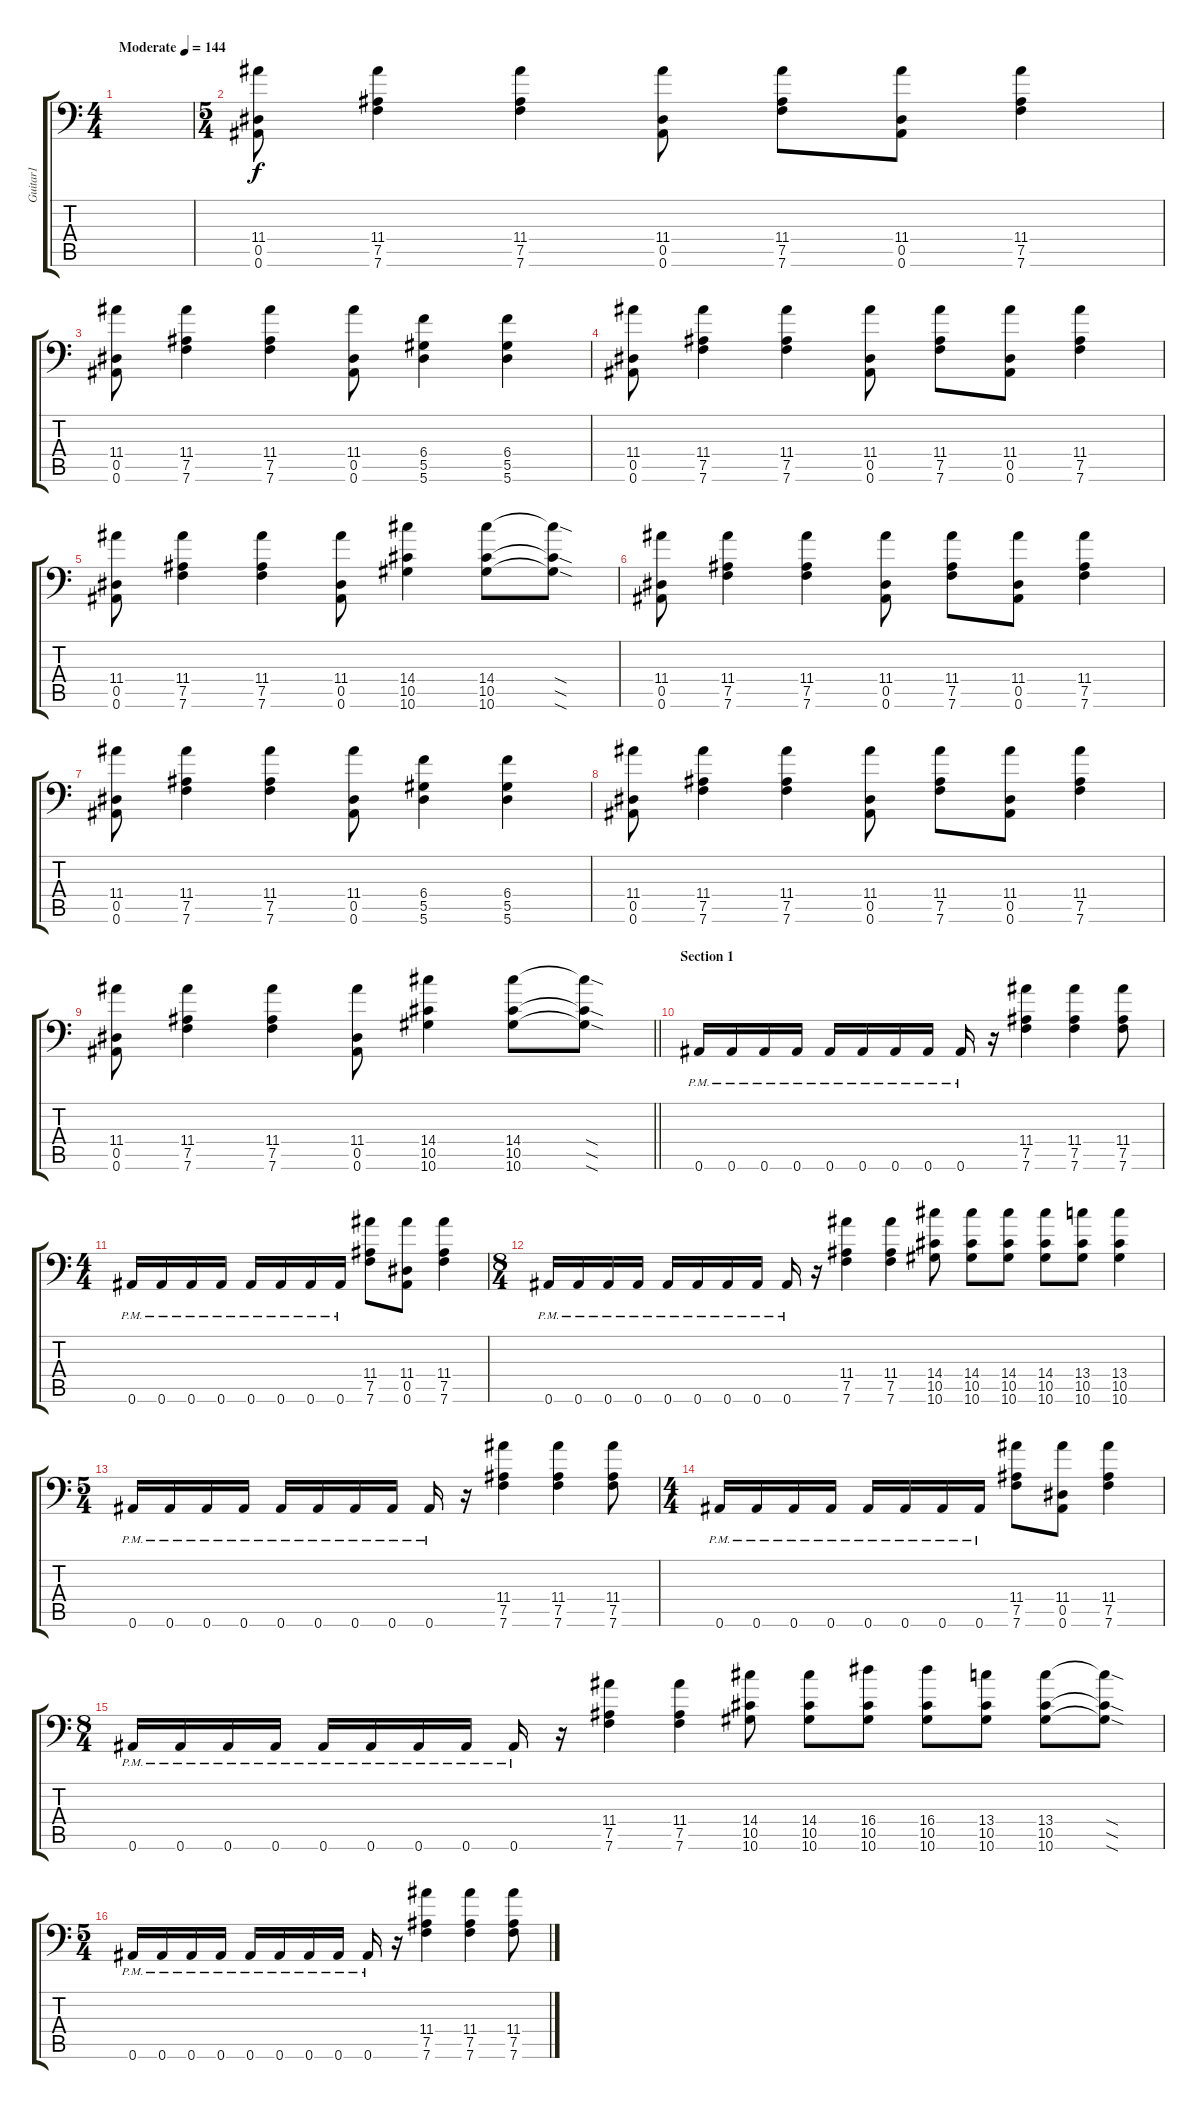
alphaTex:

\track ("Guitar1" "Guitar1") {instrument overdrivenguitar}
\staff {score tabs}
\tuning (B3 Ab3 E3 B2 Eb2 Bb1) {hide}
\ts (4 4)
\tempo (144 "Moderate")
\clef f4
\ks c
|
\ts (5 4)
(11.4 0.5 0.6).8 (11.4 7.5 7.6).4 (11.4 7.5 7.6).4 (11.4 0.5 0.6).8 (11.4 7.5 7.6).8 (11.4 0.5 0.6).8 (11.4 7.5 7.6).4 |
(11.4 0.5 0.6).8 (11.4 7.5 7.6).4 (11.4 7.5 7.6).4 (11.4 0.5 0.6).8 (6.4 5.5 5.6).4 (6.4 5.5 5.6).4 |
(11.4 0.5 0.6).8 (11.4 7.5 7.6).4 (11.4 7.5 7.6).4 (11.4 0.5 0.6).8 (11.4 7.5 7.6).8 (11.4 0.5 0.6).8 (11.4 7.5 7.6).4 |
(11.4 0.5 0.6).8 (11.4 7.5 7.6).4 (11.4 7.5 7.6).4 (11.4 0.5 0.6).8 (14.4 10.5 10.6).4 (14.4 10.5 10.6).8 (14.4{sod t} 10.5{sod t} 10.6{sod t}).8 |
(11.4 0.5 0.6).8 (11.4 7.5 7.6).4 (11.4 7.5 7.6).4 (11.4 0.5 0.6).8 (11.4 7.5 7.6).8 (11.4 0.5 0.6).8 (11.4 7.5 7.6).4 |
(11.4 0.5 0.6).8 (11.4 7.5 7.6).4 (11.4 7.5 7.6).4 (11.4 0.5 0.6).8 (6.4 5.5 5.6).4 (6.4 5.5 5.6).4 |
(11.4 0.5 0.6).8 (11.4 7.5 7.6).4 (11.4 7.5 7.6).4 (11.4 0.5 0.6).8 (11.4 7.5 7.6).8 (11.4 0.5 0.6).8 (11.4 7.5 7.6).4 |
\barLineRight lightlight
(11.4 0.5 0.6).8 (11.4 7.5 7.6).4 (11.4 7.5 7.6).4 (11.4 0.5 0.6).8 (14.4 10.5 10.6).4 (14.4 10.5 10.6).8 (14.4{sod t} 10.5{sod t} 10.6{sod t}).8 |
\section ("" "Section 1")
0.6{pm}.16 0.6{pm}.16 0.6{pm}.16 0.6{pm}.16 0.6{pm}.16 0.6{pm}.16 0.6{pm}.16 0.6{pm}.16 0.6{pm}.16 r.16 (11.4 7.5 7.6).4 (11.4 7.5 7.6).4 (11.4 7.5 7.6).8 |
\ts (4 4)
0.6{pm}.16 0.6{pm}.16 0.6{pm}.16 0.6{pm}.16 0.6{pm}.16 0.6{pm}.16 0.6{pm}.16 0.6{pm}.16 (11.4 7.5 7.6).8 (11.4 0.5 0.6).8 (11.4 7.5 7.6).4 |
\ts (8 4)
0.6{pm}.16 0.6{pm}.16 0.6{pm}.16 0.6{pm}.16 0.6{pm}.16 0.6{pm}.16 0.6{pm}.16 0.6{pm}.16 0.6{pm}.16 r.16 (11.4 7.5 7.6).4 (11.4 7.5 7.6).4 (14.4 10.5 10.6).8 (14.4 10.5 10.6).8 (14.4 10.5 10.6).8 (14.4 10.5 10.6).8 (13.4 10.5 10.6).8 (13.4 10.5 10.6).4 |
\ts (5 4)
0.6{pm}.16 0.6{pm}.16 0.6{pm}.16 0.6{pm}.16 0.6{pm}.16 0.6{pm}.16 0.6{pm}.16 0.6{pm}.16 0.6{pm}.16 r.16 (11.4 7.5 7.6).4 (11.4 7.5 7.6).4 (11.4 7.5 7.6).8 |
\ts (4 4)
0.6{pm}.16 0.6{pm}.16 0.6{pm}.16 0.6{pm}.16 0.6{pm}.16 0.6{pm}.16 0.6{pm}.16 0.6{pm}.16 (11.4 7.5 7.6).8 (11.4 0.5 0.6).8 (11.4 7.5 7.6).4 |
\ts (8 4)
0.6{pm}.16 0.6{pm}.16 0.6{pm}.16 0.6{pm}.16 0.6{pm}.16 0.6{pm}.16 0.6{pm}.16 0.6{pm}.16 0.6{pm}.16 r.16 (11.4 7.5 7.6).4 (11.4 7.5 7.6).4 (14.4 10.5 10.6).8 (14.4 10.5 10.6).8 (16.4 10.5 10.6).8 (16.4 10.5 10.6).8 (13.4 10.5 10.6).8 (13.4 10.5 10.6).8 (13.4{sod t} 10.5{sod t} 10.6{sod t}).8 |
\ts (5 4)
0.6{pm}.16 0.6{pm}.16 0.6{pm}.16 0.6{pm}.16 0.6{pm}.16 0.6{pm}.16 0.6{pm}.16 0.6{pm}.16 0.6{pm}.16 r.16 (11.4 7.5 7.6).4 (11.4 7.5 7.6).4 (11.4 7.5 7.6).8
